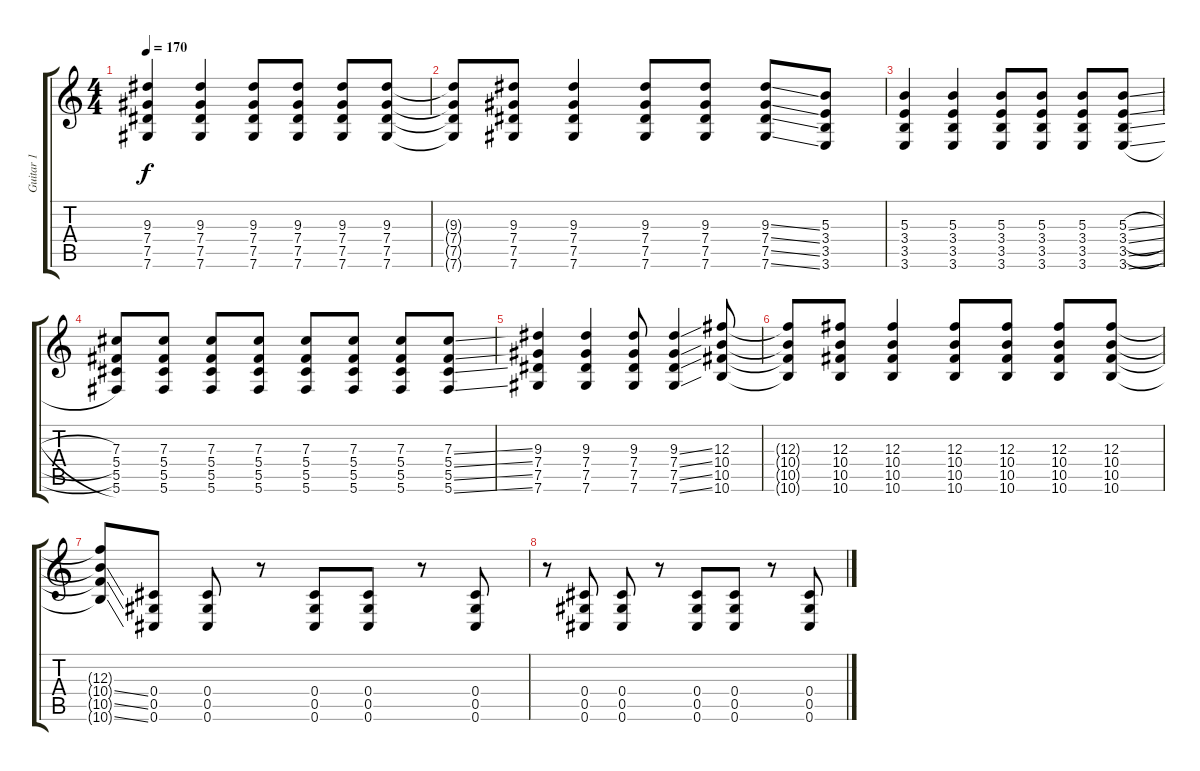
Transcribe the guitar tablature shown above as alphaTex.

\track ("Guitar 1" "Guitar 1") {instrument distortionguitar}
\staff {score tabs}
\tuning (Eb4 Bb3 Gb3 Db3 Ab2 Db2) {hide}
\ts (4 4)
\tempo 170
\clef g2
\ks c
(9.3 7.4 7.5 7.6).4{dy f} (9.3 7.4 7.5 7.6).4 (9.3 7.4 7.5 7.6).8 (9.3 7.4 7.5 7.6).8 (9.3 7.4 7.5 7.6).8 (9.3 7.4 7.5 7.6).8 |
(9.3{t} 7.4{t} 7.5{t} 7.6{t}).8 (9.3 7.4 7.5 7.6).8 (9.3 7.4 7.5 7.6).4 (9.3 7.4 7.5 7.6).8 (9.3 7.4 7.5 7.6).8 (9.3{ss} 7.4{ss} 7.5{ss} 7.6{ss}).8 (5.3 3.4 3.5 3.6).8 |
(5.3 3.4 3.5 3.6).4 (5.3 3.4 3.5 3.6).4 (5.3 3.4 3.5 3.6).8 (5.3 3.4 3.5 3.6).8 (5.3 3.4 3.5 3.6).8 (5.3{sl} 3.4{sl} 3.5{sl} 3.6{sl}).8 |
(7.3 5.4 5.5 5.6).8 (7.3 5.4 5.5 5.6).8 (7.3 5.4 5.5 5.6).8 (7.3 5.4 5.5 5.6).8 (7.3 5.4 5.5 5.6).8 (7.3 5.4 5.5 5.6).8 (7.3 5.4 5.5 5.6).8 (7.3{ss} 5.4{ss} 5.5{ss} 5.6{ss}).8 |
(9.3 7.4 7.5 7.6).4 (9.3 7.4 7.5 7.6).4 (9.3 7.4 7.5 7.6).8 (9.3{ss} 7.4{ss} 7.5{ss} 7.6{ss}).4 (12.3 10.4 10.5 10.6).8 |
(12.3{t} 10.4{t} 10.5{t} 10.6{t}).8 (12.3 10.4 10.5 10.6).8 (12.3 10.4 10.5 10.6).4 (12.3 10.4 10.5 10.6).8 (12.3 10.4 10.5 10.6).8 (12.3 10.4 10.5 10.6).8 (12.3 10.4 10.5 10.6).8 |
(12.3{t} 10.4{ss t} 10.5{ss t} 10.6{ss t}).8 (0.4 0.5 0.6).8 (0.4 0.5 0.6).8 r.8 (0.4 0.5 0.6).8 (0.4 0.5 0.6).8 r.8 (0.4 0.5 0.6).8 |
r.8 (0.4 0.5 0.6).8 (0.4 0.5 0.6).8 r.8 (0.4 0.5 0.6).8 (0.4 0.5 0.6).8 r.8 (0.4 0.5 0.6).8
